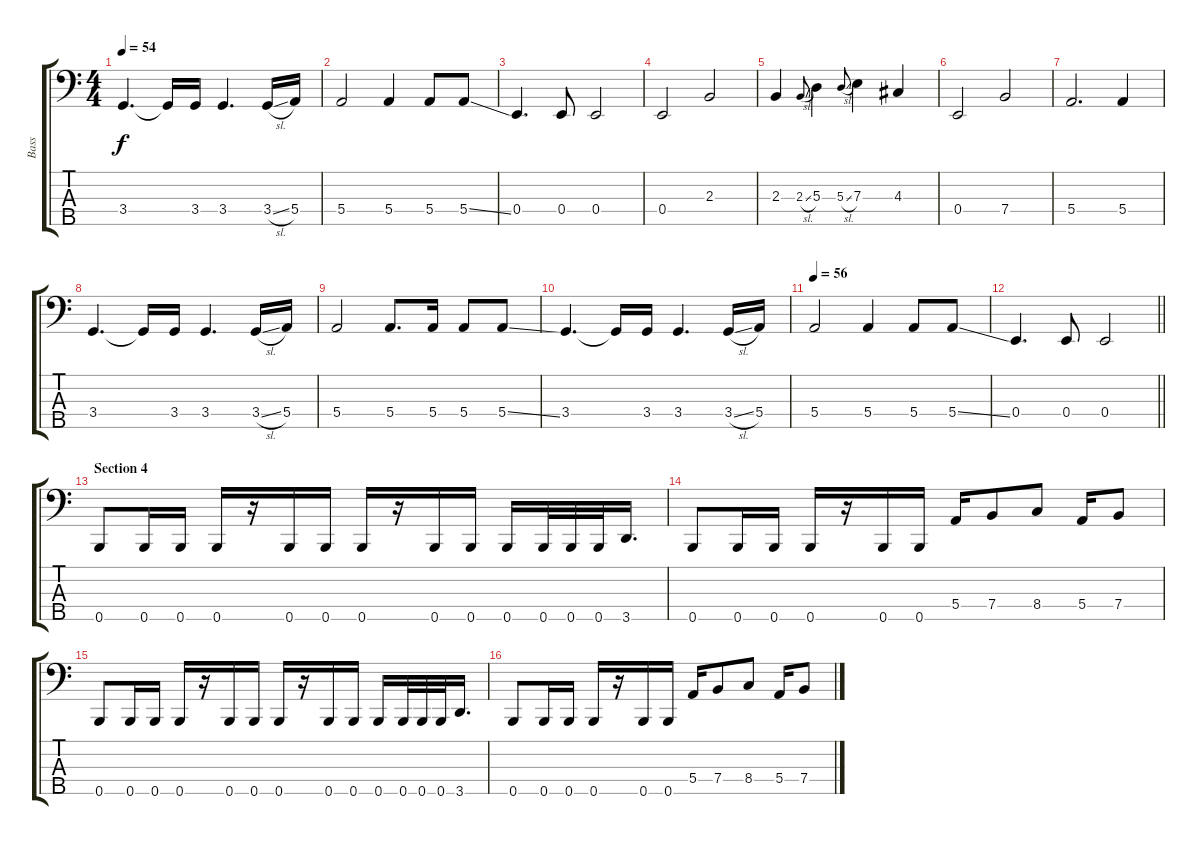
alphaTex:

\track ("Bass" "Bass") {instrument electricbasspick}
\staff {score tabs}
\tuning (G2 D2 A1 E1 B0) {hide}
\ts (4 4)
\tempo 54
\clef f4
\ks c
3.4.4{d dy f} 3.4{t}.16 3.4.16 3.4.4{d} 3.4{sl}.16 5.4.16 |
5.4.2 5.4.4 5.4.8 5.4{ss}.8 |
0.4.4{d} 0.4.8 0.4.2 |
0.4.2 2.3.2 |
2.3.4 2.3{sl}.8{gr onbeat} 5.3.4 5.3{sl}.8{gr onbeat} 7.3.4 4.3.4 |
0.4.2 7.4.2 |
5.4.2{d} 5.4.4 |
3.4.4{d} 3.4{t}.16 3.4.16 3.4.4{d} 3.4{sl}.16 5.4.16 |
5.4.2 5.4.8{d} 5.4.16 5.4.8 5.4{ss}.8 |
3.4.4{d} 3.4{t}.16 3.4.16 3.4.4{d} 3.4{sl}.16 5.4.16 |
\tempo 56
5.4.2 5.4.4 5.4.8 5.4{ss}.8 |
\barLineRight lightlight
0.4.4{d} 0.4.8 0.4.2 |
\section ("" "Section 4")
0.5.8 0.5.16 0.5.16 0.5.16 r.16 0.5.16 0.5.16 0.5.16 r.16 0.5.16 0.5.16 0.5.16 0.5.32 0.5.32 0.5.32 3.5.16{d} |
0.5.8 0.5.16 0.5.16 0.5.16 r.16 0.5.16 0.5.16 5.4.16 7.4.8 8.4.8 5.4.16 7.4.8 |
0.5.8 0.5.16 0.5.16 0.5.16 r.16 0.5.16 0.5.16 0.5.16 r.16 0.5.16 0.5.16 0.5.16 0.5.32 0.5.32 0.5.32 3.5.16{d} |
0.5.8 0.5.16 0.5.16 0.5.16 r.16 0.5.16 0.5.16 5.4.16 7.4.8 8.4.8 5.4.16 7.4.8
